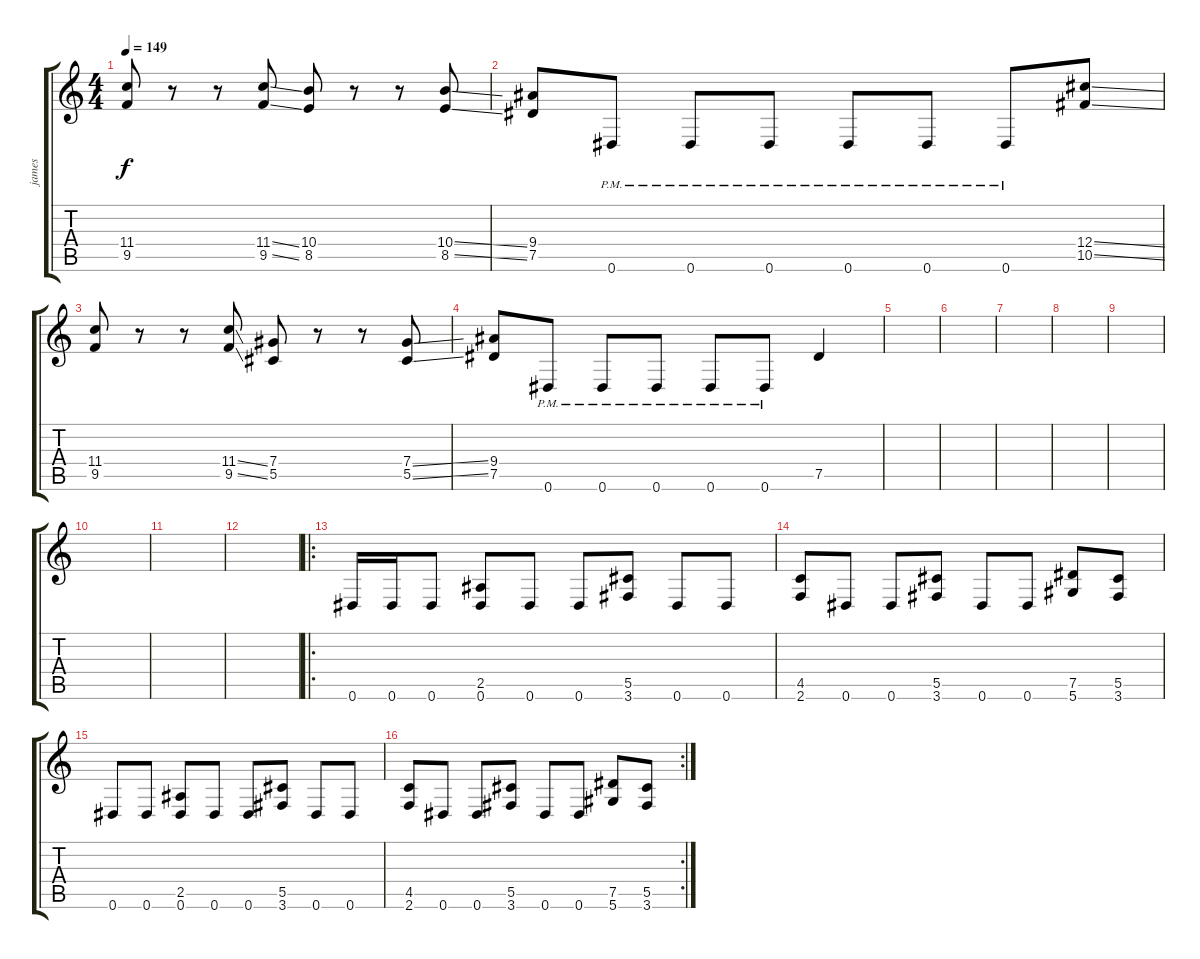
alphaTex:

\track ("james" "james") {instrument distortionguitar}
\staff {score tabs}
\tuning (Eb4 Bb3 Gb3 Db3 Ab2 Eb2) {hide}
\ts (4 4)
\tempo 149
\clef g2
\ks c
(11.4 9.5).8{dy f} r.8 r.8 (11.4{ss} 9.5{ss}).8 (10.4 8.5).8 r.8 r.8 (10.4{ss} 8.5{ss}).8 |
(9.4 7.5).8 0.6{pm}.8 0.6{pm}.8 0.6{pm}.8 0.6{pm}.8 0.6{pm}.8 0.6{pm}.8 (12.4{ss} 10.5{ss}).8 |
(11.4 9.5).8 r.8 r.8 (11.4{ss} 9.5{ss}).8 (7.4 5.5).8 r.8 r.8 (7.4{ss} 5.5{ss}).8 |
(9.4 7.5).8 0.6{pm}.8 0.6{pm}.8 0.6{pm}.8 0.6{pm}.8 0.6{pm}.8 7.5.4 |
|
|
|
|
|
|
|
|
\ro
0.6.16 0.6.16 0.6.8 (2.5 0.6).8 0.6.8 0.6.8 (5.5 3.6).8 0.6.8 0.6.8 |
(4.5 2.6).8 0.6.8 0.6.8 (5.5 3.6).8 0.6.8 0.6.8 (7.5 5.6).8 (5.5 3.6).8 |
0.6.8 0.6.8 (2.5 0.6).8 0.6.8 0.6.8 (5.5 3.6).8 0.6.8 0.6.8 |
\rc 2
(4.5 2.6).8 0.6.8 0.6.8 (5.5 3.6).8 0.6.8 0.6.8 (7.5 5.6).8 (5.5 3.6).8
